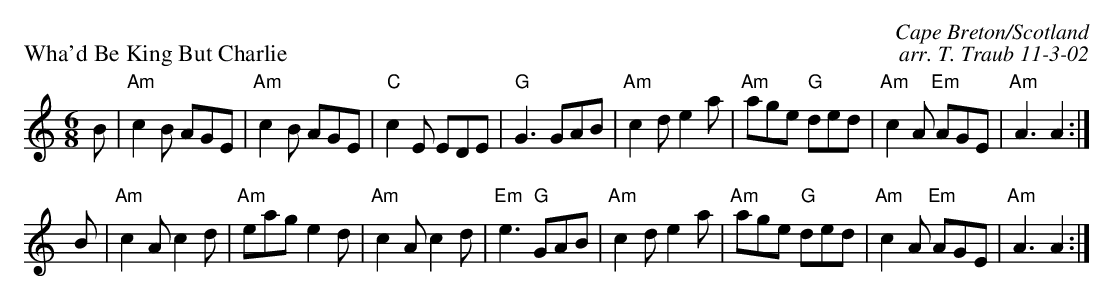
X:1
P:Wha'd Be King But Charlie
C: Cape Breton/Scotland
C: arr. T. Traub 11-3-02
M:6/8
L:1/8
K:Am
B | "Am"c2 B AGE | "Am"c2 B AGE | "C"c2 E EDE | "G"G3 GAB |\
  "Am"c2 d e2 a | "Am"age "G"ded | "Am"c2 A "Em"AGE | "Am"A3 A2 :|
B | "Am"c2 A c2 d | "Am"eag e2 d | "Am"c2 A c2 d | "Em"e3 "G"GAB | \
  "Am"c2 d e2 a | "Am"age "G"ded | "Am"c2 A "Em"AGE | "Am"A3 A2 :|
